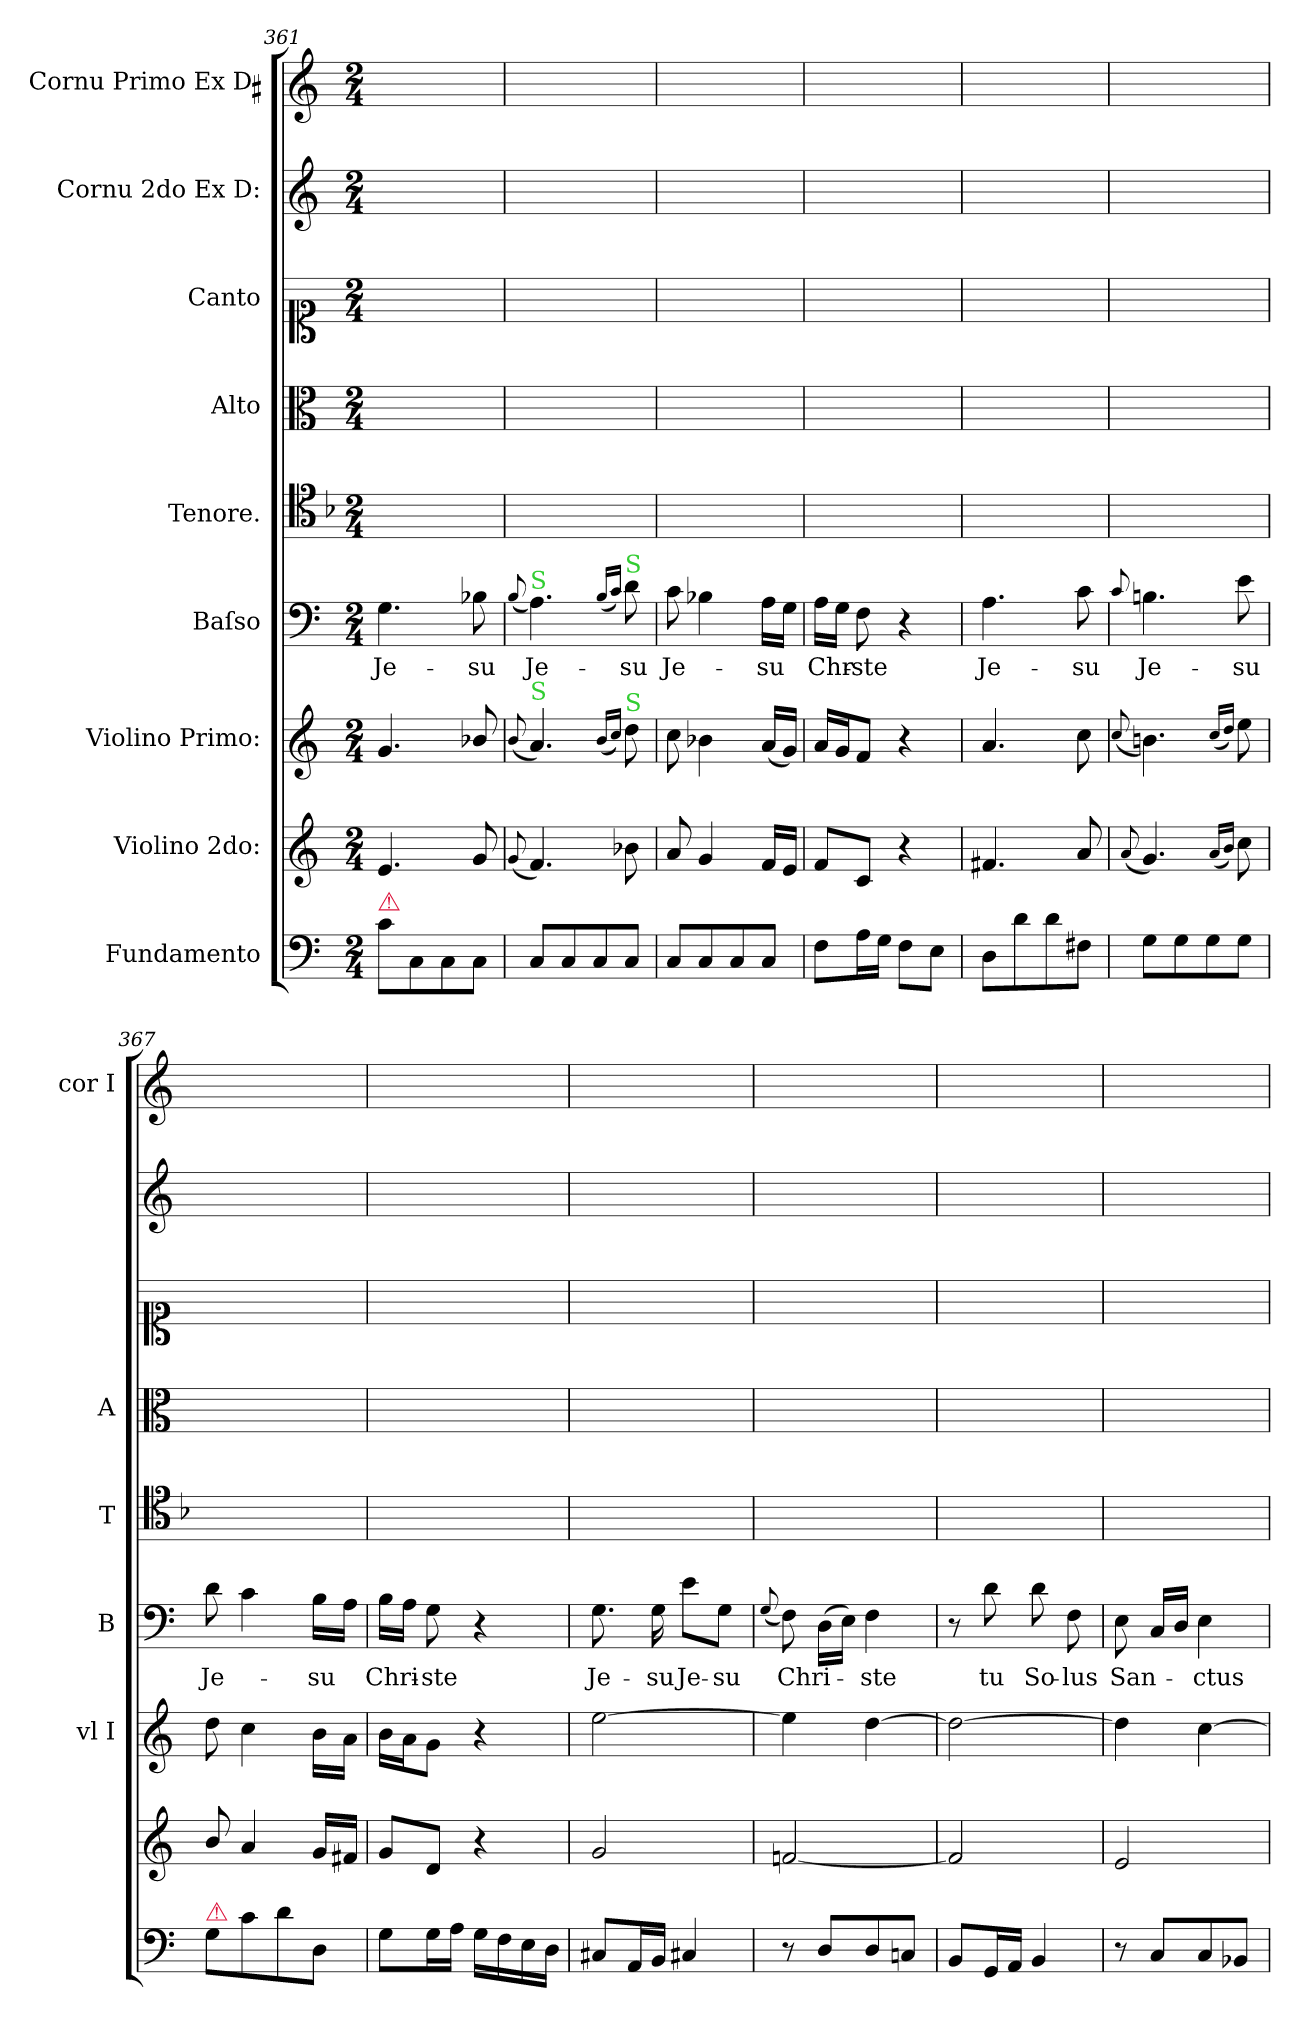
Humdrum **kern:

**kern	**kern	**kern	**kern	**text	**kern	**kern	**kern	**kern	**kern
*part9	*part8	*part7	*part6	*part6	*part5	*part4	*part3	*part2	*part1
*staff9	*staff8	*staff7	*staff6	*staff6	*staff5	*staff4	*staff3	*staff2	*staff1
*I"Fundamento	*I"Violino 2do:	*I"Violino Primo:	*I"Baſso	*	*I"Tenore.	*I"Alto	*I"Canto	*I"Cornu 2do Ex D:	*I"Cornu Primo Ex D#
*	*	*I'vl I	*I'B	*	*I'T	*I'A	*	*	*I'cor I
*clefF4	*clefG2	*clefG2	*clefF4	*	*clefC4	*clefC3	*clefC1	*clefG2	*clefG2
*	*	*	*	*	*	*	*	*ITrd6c10	*ITrd6c10
*k[]	*k[]	*k[]	*k[]	*	*k[b-]	*k[]	*k[]	*k[f#c#]	*k[f#c#]
*M2/4	*M2/4	*M2/4	*M2/4	*	*M2/4	*M2/4	*M2/4	*M2/4	*M2/4
=361	=361	=361	=361	=361	=361	=361	=361	=361	=361
!LO:TX:a:color=crimson:t=⚠	!	!	!	!	!	!	!	!	!
8c\L	4.e/	4.g/	4.G\	Je-	2ryy	2ryy	2ryy	2ryy	2ryy
8C\	.	.	.	.	.	.	.	.	.
8C\	.	.	.	.	.	.	.	.	.
8C\J	8g/	8b-X/	8B-X\	-su	.	.	.	.	.
=362	=362	=362	=362	=362	=362	=362	=362	=362	=362
.	(8qqg/	(8qqb/	(8qqB/	.	.	.	.	.	.
!	!	!	!LO:TX:a:color=limegreen:t=S	!	!	!	!	!	!
!	!	!LO:TX:a:color=limegreen:t=S	!	!	!	!	!	!	!
!	!	!	!	!LO:LY:i	!	!	!	!	!
8C/L	4.f/)	4.a/)	4.A\)	Je-	2ryy	2ryy	2ryy	2ryy	2ryy
8C/	.	.	.	.	.	.	.	.	.
8C/	.	.	.	.	.	.	.	.	.
.	.	(16qqb/LL	(16qqB/LL	.	.	.	.	.	.
.	.	16qqcc/JJ)	16qqc/JJ)	.	.	.	.	.	.
!	!	!	!LO:TX:a:color=limegreen:t=S	!	!	!	!	!	!
!	!	!LO:TX:a:color=limegreen:t=S	!	!	!	!	!	!	!
!	!	!	!	!LO:LY:i	!	!	!	!	!
8C/J	8b-X\	8dd\	8d\	-su	.	.	.	.	.
=363	=363	=363	=363	=363	=363	=363	=363	=363	=363
!	!	!	!	!LO:LY:i	!	!	!	!	!
8C/L	8a/	8cc\	8c\	Je-	2ryy	2ryy	2ryy	2ryy	2ryy
8C/	4g/	4b-X\	4B-X\	.	.	.	.	.	.
8C/	.	.	.	.	.	.	.	.	.
!	!	!	!	!LO:LY:i	!	!	!	!	!
8C/J	16f/LL	(16a/LL	16A\LL	-su	.	.	.	.	.
.	16e/JJ	16g/JJ)	16G\JJ	.	.	.	.	.	.
=364	=364	=364	=364	=364	=364	=364	=364	=364	=364
8F\L	8f/L	16a/LL	16A\LL	Chr-	2ryy	2ryy	2ryy	2ryy	2ryy
.	.	16g/J	16G\JJ	.	.	.	.	.	.
16A\L	8c/J	8f/J	8F\	-ste	.	.	.	.	.
16G\JJ	.	.	.	.	.	.	.	.	.
8F\L	4r	4r	4r	.	.	.	.	.	.
8E\J	.	.	.	.	.	.	.	.	.
=365	=365	=365	=365	=365	=365	=365	=365	=365	=365
8D\L	4.f#X/	4.a/	4.A\	Je-	2ryy	2ryy	2ryy	2ryy	2ryy
8d\	.	.	.	.	.	.	.	.	.
8d\	.	.	.	.	.	.	.	.	.
8F#X\J	8a/	8cc\	8c\	-su	.	.	.	.	.
=366	=366	=366	=366	=366	=366	=366	=366	=366	=366
.	(8qqa/	(8qqcc/	8qqc/	.	.	.	.	.	.
!	!	!	!	!LO:LY:i	!	!	!	!	!
8G\L	4.g/)	4.bn\)	4.Bn\	Je-	2ryy	2ryy	2ryy	2ryy	2ryy
8G\	.	.	.	.	.	.	.	.	.
8G\	.	.	.	.	.	.	.	.	.
.	(16qqa/LL	(16qqcc/LL	.	.	.	.	.	.	.
.	16qqb/JJ)	16qqdd/JJ)	.	.	.	.	.	.	.
!	!	!	!	!LO:LY:i	!	!	!	!	!
8G\J	8cc\	8ee\	8e\	-su	.	.	.	.	.
=367	=367	=367	=367	=367	=367	=367	=367	=367	=367
!LO:TX:a:color=crimson:t=⚠	!	!	!	!	!	!	!	!	!
!	!	!	!	!LO:LY:i	!	!	!	!	!
8G\L	8b/	8dd\	8d\	Je-	2ryy	2ryy	2ryy	2ryy	2ryy
8c\	4a/	4cc\	4c\	.	.	.	.	.	.
8d\	.	.	.	.	.	.	.	.	.
!	!	!	!	!LO:LY:i	!	!	!	!	!
8D\J	16g/LL	16b\LL	16B\LL	-su	.	.	.	.	.
.	16f#X/JJ	16a\JJ	16A\JJ	.	.	.	.	.	.
=368	=368	=368	=368	=368	=368	=368	=368	=368	=368
8G\L	8g/L	16b\LL	16B\LL	Chri-	2ryy	2ryy	2ryy	2ryy	2ryy
.	.	16a\J	16A\JJ	.	.	.	.	.	.
16G\L	8d/J	8g\J	8G\	-ste	.	.	.	.	.
16A\JJ	.	.	.	.	.	.	.	.	.
16G\LL	4r	4r	4r	.	.	.	.	.	.
16F\	.	.	.	.	.	.	.	.	.
16E\	.	.	.	.	.	.	.	.	.
16D\JJ	.	.	.	.	.	.	.	.	.
=369	=369	=369	=369	=369	=369	=369	=369	=369	=369
8C#X/L	2g/	[2ee\	8.G\	Je-	2ryy	2ryy	2ryy	2ryy	2ryy
16AA/L	.	.	.	.	.	.	.	.	.
16BB/JJ	.	.	16G\	-su	.	.	.	.	.
!	!	!	!	!LO:LY:i	!	!	!	!	!
4C#X/	.	.	8e\L	Je-	.	.	.	.	.
!	!	!	!	!LO:LY:i	!	!	!	!	!
.	.	.	8G\J	-su	.	.	.	.	.
=370	=370	=370	=370	=370	=370	=370	=370	=370	=370
.	.	.	(8qqG/	.	.	.	.	.	.
8r	[2fn/	4ee\]	8F\)	Chri-	2ryy	2ryy	2ryy	2ryy	2ryy
8D/L	.	.	(16D\LL	.	.	.	.	.	.
.	.	.	16E\JJ)	.	.	.	.	.	.
8D/	.	[4dd\	4F\	-ste	.	.	.	.	.
8Cn/J	.	.	.	.	.	.	.	.	.
=371	=371	=371	=371	=371	=371	=371	=371	=371	=371
8BB/L	2f/]	2dd\_	8r	.	2ryy	2ryy	2ryy	2ryy	2ryy
16GG/L	.	.	8d\	tu	.	.	.	.	.
16AA/JJ	.	.	.	.	.	.	.	.	.
4BB/	.	.	8d\	So-	.	.	.	.	.
.	.	.	8F\	-lus	.	.	.	.	.
=372	=372	=372	=372	=372	=372	=372	=372	=372	=372
8r	2e/	4dd\]	8E\	San-	2ryy	2ryy	2ryy	2ryy	2ryy
8C/L	.	.	16C/LL	.	.	.	.	.	.
.	.	.	16D/JJ	.	.	.	.	.	.
8C/	.	[4cc\	4E\	-ctus	.	.	.	.	.
8BB-X/J	.	.	.	.	.	.	.	.	.
=	=	=	=	=	=	=	=	=	=
*-	*-	*-	*-	*-	*-	*-	*-	*-	*-
